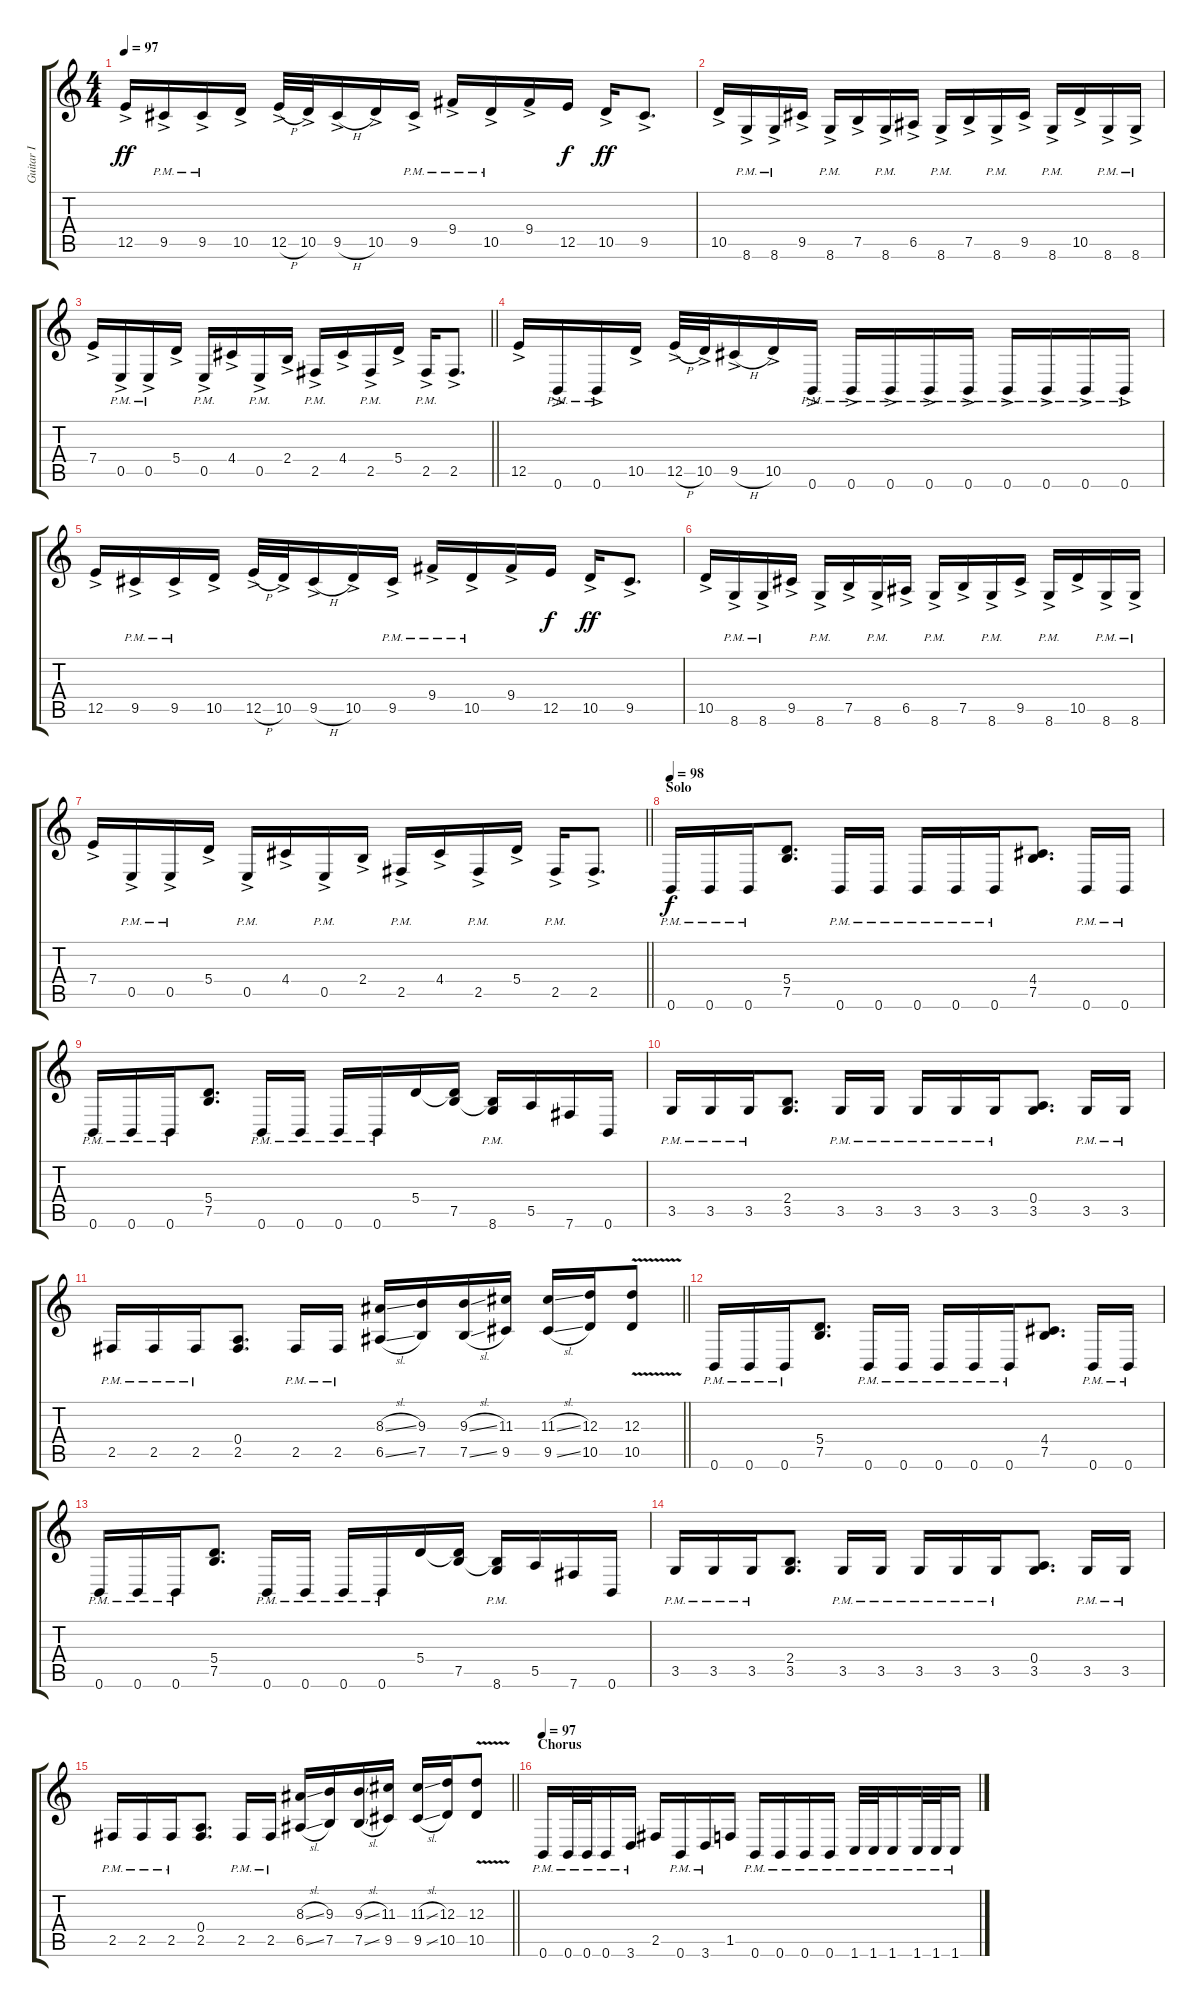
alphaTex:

\track ("Guitar I" "Guitar I") {instrument distortionguitar}
\staff {score tabs}
\tuning (B3 Gb3 D3 A2 E2 B1) {hide}
\ts (4 4)
\tempo 97
\clef g2
\ks c
12.5{ac}.16{dy ff} 9.5{ac pm}.16 9.5{ac pm}.16 10.5{ac}.16 12.5{h ac}.32 10.5{ac}.32 9.5{h ac}.16 10.5{ac}.16 9.5{ac pm}.16 9.4{ac pm}.16 10.5{ac pm}.16 9.4{ac}.16 12.5.16{dy f} 10.5{ac}.16{dy ff} 9.5{ac}.8{d} |
10.5{ac}.16 8.6{ac pm}.16 8.6{ac pm}.16 9.5{ac}.16 8.6{ac pm}.16 7.5{ac}.16 8.6{ac pm}.16 6.5{ac}.16 8.6{ac pm}.16 7.5{ac}.16 8.6{ac pm}.16 9.5{ac}.16 8.6{ac pm}.16 10.5{ac}.16 8.6{ac pm}.16 8.6{ac pm}.16 |
\barLineRight lightlight
7.4{ac}.16 0.5{ac pm}.16 0.5{ac pm}.16 5.4{ac}.16 0.5{ac pm}.16 4.4{ac}.16 0.5{ac pm}.16 2.4{ac}.16 2.5{ac pm}.16 4.4{ac}.16 2.5{ac pm}.16 5.4{ac}.16 2.5{ac pm}.16 2.5{ac}.8{d} |
\section ("" "")
12.5{ac}.16 0.6{ac pm}.16 0.6{ac pm}.16 10.5{ac}.16 12.5{h ac}.32 10.5{ac}.32 9.5{h ac}.16 10.5{ac}.16 0.6{ac pm}.16 0.6{ac pm}.16 0.6{ac pm}.16 0.6{ac pm}.16 0.6{ac pm}.16 0.6{ac pm}.16 0.6{ac pm}.16 0.6{ac pm}.16 0.6{ac pm}.16 |
12.5{ac}.16 9.5{ac pm}.16 9.5{ac pm}.16 10.5{ac}.16 12.5{h ac}.32 10.5{ac}.32 9.5{h ac}.16 10.5{ac}.16 9.5{ac pm}.16 9.4{ac pm}.16 10.5{ac pm}.16 9.4{ac}.16 12.5.16{dy f} 10.5{ac}.16{dy ff} 9.5{ac}.8{d} |
10.5{ac}.16 8.6{ac pm}.16 8.6{ac pm}.16 9.5{ac}.16 8.6{ac pm}.16 7.5{ac}.16 8.6{ac pm}.16 6.5{ac}.16 8.6{ac pm}.16 7.5{ac}.16 8.6{ac pm}.16 9.5{ac}.16 8.6{ac pm}.16 10.5{ac}.16 8.6{ac pm}.16 8.6{ac pm}.16 |
\barLineRight lightlight
7.4{ac}.16 0.5{ac pm}.16 0.5{ac pm}.16 5.4{ac}.16 0.5{ac pm}.16 4.4{ac}.16 0.5{ac pm}.16 2.4{ac}.16 2.5{ac pm}.16 4.4{ac}.16 2.5{ac pm}.16 5.4{ac}.16 2.5{ac pm}.16 2.5{ac}.8{d} |
\section ("" "Solo")
\tempo 98
0.6{pm}.16{dy f} 0.6{pm}.16 0.6{pm}.16 (5.4 7.5).8{d} 0.6{pm}.16 0.6{pm}.16 0.6{pm}.16 0.6{pm}.16 0.6{pm}.16 (4.4 7.5).8{d} 0.6{pm}.16 0.6{pm}.16 |
0.6{pm}.16 0.6{pm}.16 0.6{pm}.16 (5.4 7.5).8{d} 0.6{pm}.16 0.6{pm}.16 0.6{pm}.16 0.6{pm}.16 5.4.16 (5.4{t} 7.5).16 (7.5{t} 8.6{pm}).16 5.5.16 7.6.16 0.6.16 |
3.5{pm}.16 3.5{pm}.16 3.5{pm}.16 (2.4 3.5).8{d} 3.5{pm}.16 3.5{pm}.16 3.5{pm}.16 3.5{pm}.16 3.5{pm}.16 (0.4 3.5).8{d} 3.5{pm}.16 3.5{pm}.16 |
\barLineRight lightlight
2.5{pm}.16 2.5{pm}.16 2.5{pm}.16 (0.4 2.5).8{d} 2.5{pm}.16 2.5{pm}.16 (8.3{sl} 6.5{sl}).16{volume 12} (9.3 7.5).16 (9.3{sl} 7.5{sl}).16 (11.3 9.5).16 (11.3{sl} 9.5{sl}).16 (12.3 10.5).16 (12.3 10.5{v}).8 |
\section ("" "")
0.6{pm}.16{volume 16} 0.6{pm}.16 0.6{pm}.16 (5.4 7.5).8{d} 0.6{pm}.16 0.6{pm}.16 0.6{pm}.16 0.6{pm}.16 0.6{pm}.16 (4.4 7.5).8{d} 0.6{pm}.16 0.6{pm}.16 |
0.6{pm}.16 0.6{pm}.16 0.6{pm}.16 (5.4 7.5).8{d} 0.6{pm}.16 0.6{pm}.16 0.6{pm}.16 0.6{pm}.16 5.4.16 (5.4{t} 7.5).16 (7.5{t} 8.6{pm}).16 5.5.16 7.6.16 0.6.16 |
3.5{pm}.16 3.5{pm}.16 3.5{pm}.16 (2.4 3.5).8{d} 3.5{pm}.16 3.5{pm}.16 3.5{pm}.16 3.5{pm}.16 3.5{pm}.16 (0.4 3.5).8{d} 3.5{pm}.16 3.5{pm}.16 |
\barLineRight lightlight
2.5{pm}.16 2.5{pm}.16 2.5{pm}.16 (0.4 2.5).8{d} 2.5{pm}.16 2.5{pm}.16 (8.3{sl} 6.5{sl}).16{volume 12} (9.3 7.5).16 (9.3{sl} 7.5{sl}).16 (11.3 9.5).16 (11.3{sl} 9.5{sl}).16 (12.3 10.5).16 (12.3 10.5{v}).8 |
\section ("" "Chorus")
\tempo 97
0.6{pm}.16{volume 16} 0.6{pm}.32 0.6{pm}.32 0.6{pm}.16 3.6{pm}.16 2.5.16 0.6{pm}.16 3.6{pm}.16 1.5.16 0.6{pm}.16 0.6{pm}.16 0.6{pm}.16 0.6{pm}.16 1.6{pm}.32 1.6{pm}.32 1.6{pm}.16 1.6{pm}.32 1.6{pm}.32 1.6{pm}.16
